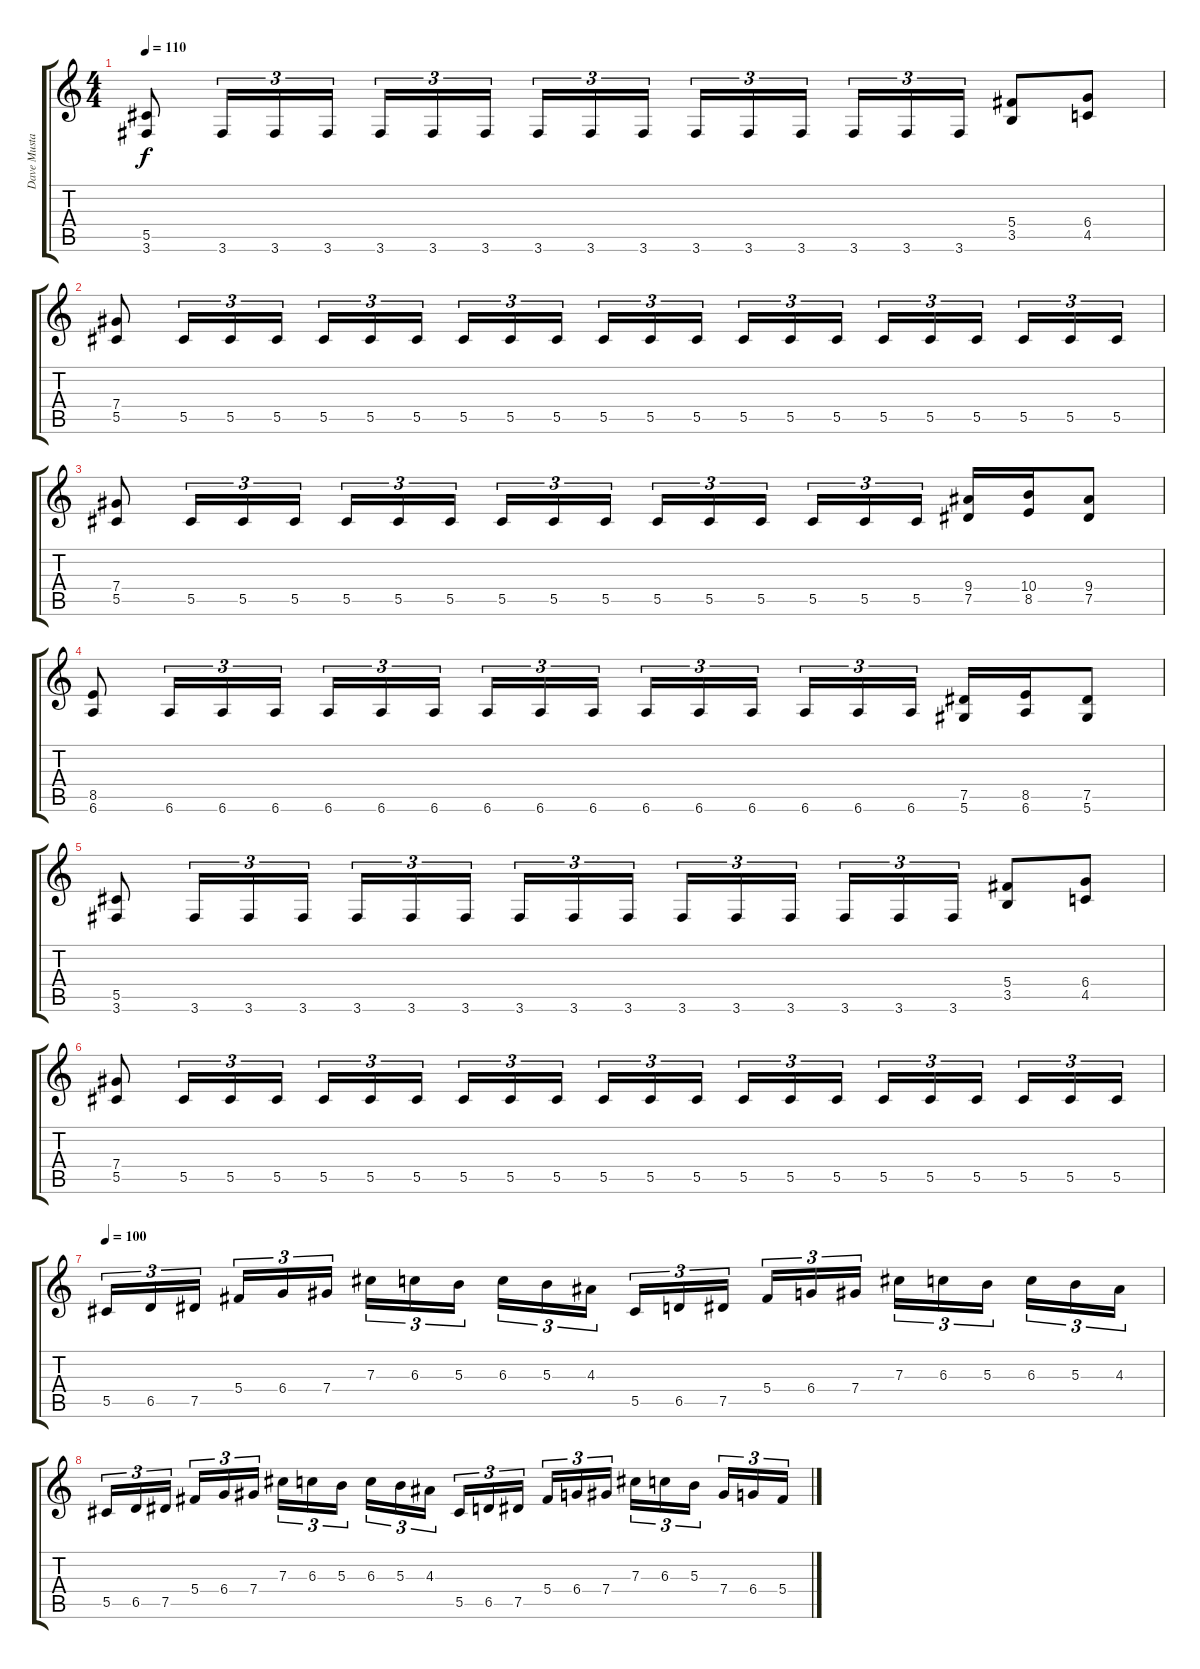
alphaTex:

\track ("Dave Mustaine" "Dave Musta") {instrument distortionguitar}
\staff {score tabs}
\tuning (Eb4 Bb3 Gb3 Db3 Ab2 Eb2) {hide}
\ts (4 4)
\tempo 110
\clef g2
\ks c
(5.5 3.6).8{dy f} 3.6.16{tu (3 2)} 3.6.16{tu (3 2)} 3.6.16{tu (3 2)} 3.6.16{tu (3 2)} 3.6.16{tu (3 2)} 3.6.16{tu (3 2) beam splitsecondary} 3.6.16{tu (3 2)} 3.6.16{tu (3 2)} 3.6.16{tu (3 2)} 3.6.16{tu (3 2)} 3.6.16{tu (3 2)} 3.6.16{tu (3 2) beam splitsecondary} 3.6.16{tu (3 2)} 3.6.16{tu (3 2)} 3.6.16{tu (3 2)} (5.4 3.5).8 (6.4 4.5).8 |
(7.4 5.5).8 5.5.16{tu (3 2)} 5.5.16{tu (3 2)} 5.5.16{tu (3 2)} 5.5.16{tu (3 2)} 5.5.16{tu (3 2)} 5.5.16{tu (3 2) beam splitsecondary} 5.5.16{tu (3 2)} 5.5.16{tu (3 2)} 5.5.16{tu (3 2)} 5.5.16{tu (3 2)} 5.5.16{tu (3 2)} 5.5.16{tu (3 2) beam splitsecondary} 5.5.16{tu (3 2)} 5.5.16{tu (3 2)} 5.5.16{tu (3 2)} 5.5.16{tu (3 2)} 5.5.16{tu (3 2)} 5.5.16{tu (3 2) beam splitsecondary} 5.5.16{tu (3 2)} 5.5.16{tu (3 2)} 5.5.16{tu (3 2)} |
(7.4 5.5).8 5.5.16{tu (3 2)} 5.5.16{tu (3 2)} 5.5.16{tu (3 2)} 5.5.16{tu (3 2)} 5.5.16{tu (3 2)} 5.5.16{tu (3 2) beam splitsecondary} 5.5.16{tu (3 2)} 5.5.16{tu (3 2)} 5.5.16{tu (3 2)} 5.5.16{tu (3 2)} 5.5.16{tu (3 2)} 5.5.16{tu (3 2) beam splitsecondary} 5.5.16{tu (3 2)} 5.5.16{tu (3 2)} 5.5.16{tu (3 2)} (9.4 7.5).16 (10.4 8.5).16 (9.4 7.5).8 |
(8.5 6.6).8 6.6.16{tu (3 2)} 6.6.16{tu (3 2)} 6.6.16{tu (3 2)} 6.6.16{tu (3 2)} 6.6.16{tu (3 2)} 6.6.16{tu (3 2) beam splitsecondary} 6.6.16{tu (3 2)} 6.6.16{tu (3 2)} 6.6.16{tu (3 2)} 6.6.16{tu (3 2)} 6.6.16{tu (3 2)} 6.6.16{tu (3 2) beam splitsecondary} 6.6.16{tu (3 2)} 6.6.16{tu (3 2)} 6.6.16{tu (3 2)} (7.5 5.6).16 (8.5 6.6).16 (7.5 5.6).8 |
(5.5 3.6).8 3.6.16{tu (3 2)} 3.6.16{tu (3 2)} 3.6.16{tu (3 2)} 3.6.16{tu (3 2)} 3.6.16{tu (3 2)} 3.6.16{tu (3 2) beam splitsecondary} 3.6.16{tu (3 2)} 3.6.16{tu (3 2)} 3.6.16{tu (3 2)} 3.6.16{tu (3 2)} 3.6.16{tu (3 2)} 3.6.16{tu (3 2) beam splitsecondary} 3.6.16{tu (3 2)} 3.6.16{tu (3 2)} 3.6.16{tu (3 2)} (5.4 3.5).8 (6.4 4.5).8 |
(7.4 5.5).8 5.5.16{tu (3 2)} 5.5.16{tu (3 2)} 5.5.16{tu (3 2)} 5.5.16{tu (3 2)} 5.5.16{tu (3 2)} 5.5.16{tu (3 2) beam splitsecondary} 5.5.16{tu (3 2)} 5.5.16{tu (3 2)} 5.5.16{tu (3 2)} 5.5.16{tu (3 2)} 5.5.16{tu (3 2)} 5.5.16{tu (3 2) beam splitsecondary} 5.5.16{tu (3 2)} 5.5.16{tu (3 2)} 5.5.16{tu (3 2)} 5.5.16{tu (3 2)} 5.5.16{tu (3 2)} 5.5.16{tu (3 2) beam splitsecondary} 5.5.16{tu (3 2)} 5.5.16{tu (3 2)} 5.5.16{tu (3 2)} |
\tempo 100
5.5.16{tu (3 2)} 6.5.16{tu (3 2)} 7.5.16{tu (3 2) beam splitsecondary} 5.4.16{tu (3 2)} 6.4.16{tu (3 2)} 7.4.16{tu (3 2)} 7.3.16{tu (3 2)} 6.3.16{tu (3 2)} 5.3.16{tu (3 2) beam splitsecondary} 6.3.16{tu (3 2)} 5.3.16{tu (3 2)} 4.3.16{tu (3 2)} 5.5.16{tu (3 2)} 6.5.16{tu (3 2)} 7.5.16{tu (3 2) beam splitsecondary} 5.4.16{tu (3 2)} 6.4.16{tu (3 2)} 7.4.16{tu (3 2)} 7.3.16{tu (3 2)} 6.3.16{tu (3 2)} 5.3.16{tu (3 2) beam splitsecondary} 6.3.16{tu (3 2)} 5.3.16{tu (3 2)} 4.3.16{tu (3 2)} |
5.5.16{tu (3 2)} 6.5.16{tu (3 2)} 7.5.16{tu (3 2) beam splitsecondary} 5.4.16{tu (3 2)} 6.4.16{tu (3 2)} 7.4.16{tu (3 2)} 7.3.16{tu (3 2)} 6.3.16{tu (3 2)} 5.3.16{tu (3 2) beam splitsecondary} 6.3.16{tu (3 2)} 5.3.16{tu (3 2)} 4.3.16{tu (3 2)} 5.5.16{tu (3 2)} 6.5.16{tu (3 2)} 7.5.16{tu (3 2) beam splitsecondary} 5.4.16{tu (3 2)} 6.4.16{tu (3 2)} 7.4.16{tu (3 2)} 7.3.16{tu (3 2)} 6.3.16{tu (3 2)} 5.3.16{tu (3 2) beam splitsecondary} 7.4.16{tu (3 2)} 6.4.16{tu (3 2)} 5.4{ss}.16{tu (3 2)}
